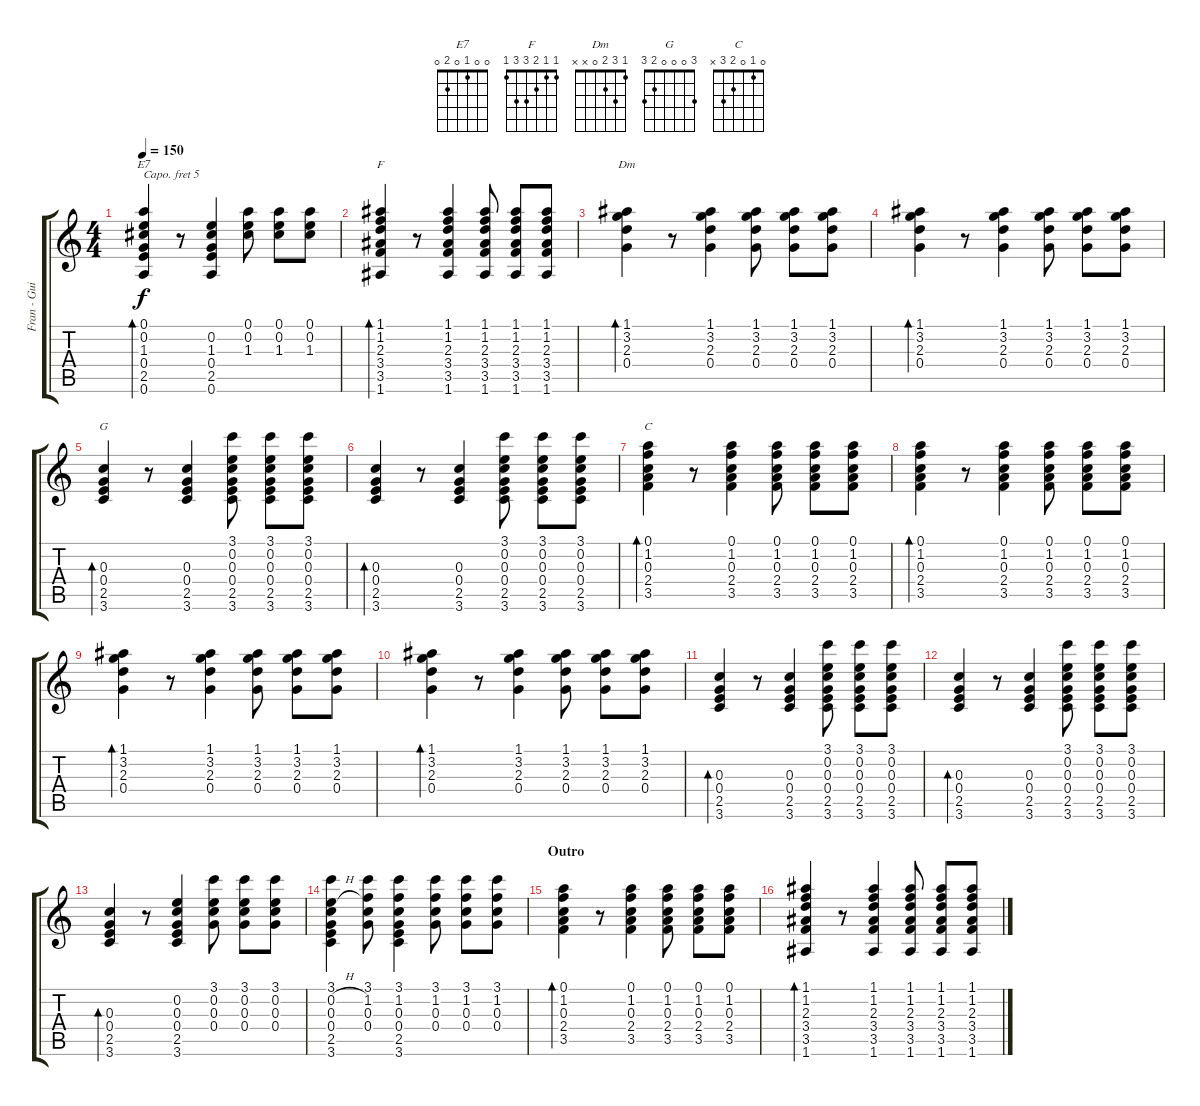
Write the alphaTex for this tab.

\track ("Fran - Guitare (capo 5)" "Fran - Gui") {instrument acousticguitarnylon}
\staff {score tabs}
\capo 5
\tuning (E4 B3 G3 D3 A2 E2) {hide}
\chord ("E7" 0 0 1 0 2 0)
\chord ("F" 1 1 2 3 3 1)
\chord ("Dm" 1 3 2 0 x x)
\chord ("G" 3 0 0 0 2 3)
\chord ("C" 0 1 0 2 3 x)
\ts (4 4)
\tempo 150
\clef g2
\ks c
(0.1 0.2 1.3 0.4 2.5 0.6).4{bd 60 ch "E7" dy f} r.8 (0.2 1.3 0.4 2.5 0.6).4 (0.1 0.2 1.3).8 (0.1 0.2 1.3).8 (0.1 0.2 1.3).8 |
(1.1 1.2 2.3 3.4 3.5 1.6).4{bd 60 ch "F"} r.8 (1.1 1.2 2.3 3.4 3.5 1.6).4 (1.1 1.2 2.3 3.4 3.5 1.6).8 (1.1 1.2 2.3 3.4 3.5 1.6).8 (1.1 1.2 2.3 3.4 3.5 1.6).8 |
(1.1 3.2 2.3 0.4).4{bd 60 ch "Dm"} r.8 (1.1 3.2 2.3 0.4).4 (1.1 3.2 2.3 0.4).8 (1.1 3.2 2.3 0.4).8 (1.1 3.2 2.3 0.4).8 |
(1.1 3.2 2.3 0.4).4{bd 60} r.8 (1.1 3.2 2.3 0.4).4 (1.1 3.2 2.3 0.4).8 (1.1 3.2 2.3 0.4).8 (1.1 3.2 2.3 0.4).8 |
(0.3 0.4 2.5 3.6).4{bd 60 ch "G"} r.8 (0.3 0.4 2.5 3.6).4 (3.1 0.2 0.3 0.4 2.5 3.6).8 (3.1 0.2 0.3 0.4 2.5 3.6).8 (3.1 0.2 0.3 0.4 2.5 3.6).8 |
(0.3 0.4 2.5 3.6).4{bd 60} r.8 (0.3 0.4 2.5 3.6).4 (3.1 0.2 0.3 0.4 2.5 3.6).8 (3.1 0.2 0.3 0.4 2.5 3.6).8 (3.1 0.2 0.3 0.4 2.5 3.6).8 |
(0.1 1.2 0.3 2.4 3.5).4{bd 60 ch "C"} r.8 (0.1 1.2 0.3 2.4 3.5).4 (0.1 1.2 0.3 2.4 3.5).8 (0.1 1.2 0.3 2.4 3.5).8 (0.1 1.2 0.3 2.4 3.5).8 |
(0.1 1.2 0.3 2.4 3.5).4{bd 60} r.8 (0.1 1.2 0.3 2.4 3.5).4 (0.1 1.2 0.3 2.4 3.5).8 (0.1 1.2 0.3 2.4 3.5).8 (0.1 1.2 0.3 2.4 3.5).8 |
(1.1 3.2 2.3 0.4).4{bd 60} r.8 (1.1 3.2 2.3 0.4).4 (1.1 3.2 2.3 0.4).8 (1.1 3.2 2.3 0.4).8 (1.1 3.2 2.3 0.4).8 |
(1.1 3.2 2.3 0.4).4{bd 60} r.8 (1.1 3.2 2.3 0.4).4 (1.1 3.2 2.3 0.4).8 (1.1 3.2 2.3 0.4).8 (1.1 3.2 2.3 0.4).8 |
(0.3 0.4 2.5 3.6).4{bd 60} r.8 (0.3 0.4 2.5 3.6).4 (3.1 0.2 0.3 0.4 2.5 3.6).8 (3.1 0.2 0.3 0.4 2.5 3.6).8 (3.1 0.2 0.3 0.4 2.5 3.6).8 |
(0.3 0.4 2.5 3.6).4{bd 60} r.8 (0.3 0.4 2.5 3.6).4 (3.1 0.2 0.3 0.4 2.5 3.6).8 (3.1 0.2 0.3 0.4 2.5 3.6).8 (3.1 0.2 0.3 0.4 2.5 3.6).8 |
(0.3 0.4 2.5 3.6).4{bd 60} r.8 (0.2 0.3 0.4 2.5 3.6).4 (3.1 0.2 0.3 0.4).8 (3.1 0.2 0.3 0.4).8 (3.1 0.2 0.3 0.4).8 |
(3.1 0.2{h} 0.3 0.4 2.5 3.6).4 (3.1 1.2 0.3 0.4).8 (3.1 1.2 0.3 0.4 2.5 3.6).4 (3.1 1.2 0.3 0.4).8 (3.1 1.2 0.3 0.4).8 (3.1 1.2 0.3 0.4).8 |
\section ("" "Outro")
(0.1 1.2 0.3 2.4 3.5).4{bd 60} r.8 (0.1 1.2 0.3 2.4 3.5).4 (0.1 1.2 0.3 2.4 3.5).8 (0.1 1.2 0.3 2.4 3.5).8 (0.1 1.2 0.3 2.4 3.5).8 |
(1.1 1.2 2.3 3.4 3.5 1.6).4{bd 60} r.8 (1.1 1.2 2.3 3.4 3.5 1.6).4 (1.1 1.2 2.3 3.4 3.5 1.6).8 (1.1 1.2 2.3 3.4 3.5 1.6).8 (1.1 1.2 2.3 3.4 3.5 1.6).8
